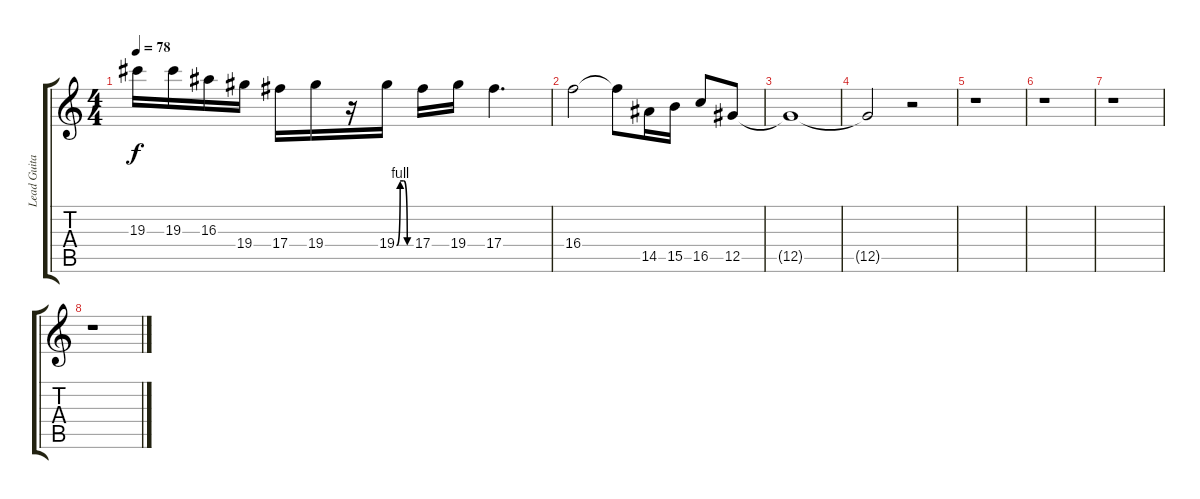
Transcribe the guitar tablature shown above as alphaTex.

\track ("Lead Guitar" "Lead Guita") {instrument overdrivenguitar}
\staff {score tabs}
\tuning (Eb4 Bb3 Gb3 Db3 Ab2 Eb2) {hide}
\ts (4 4)
\tempo 78
\clef g2
\ks c
19.3{t}.16{dy f} 19.3.16 16.3.16 19.4.16 17.4.16 19.4.16 r.16 19.4{be (custom 0 0 15 4 30 4 45 0 60 0)}.16 17.4.16 19.4.16 17.4.4{d} |
16.4.2 16.4{t}.8 14.5.16 15.5.16 16.5.8 12.5.8 |
12.5{t}.1 |
12.5{t}.2 r.2 |
r.1 |
r.1 |
r.1 |
r.1
